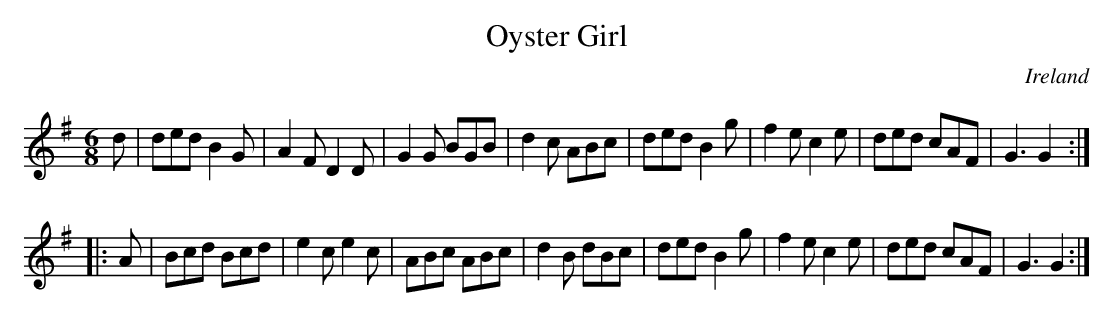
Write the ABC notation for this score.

X:1
T:Oyster Girl
M:6/8
O:Ireland
K:G major
d|\
ded B2G|A2F D2D|G2G BGB|d2c ABc|\
ded B2g|f2e c2e|ded cAF|G3 G2 ::
A|\
Bcd Bcd|e2c e2c|ABc ABc|d2B dBc|\
ded B2g|f2e c2e|ded cAF|G3 G2:|
